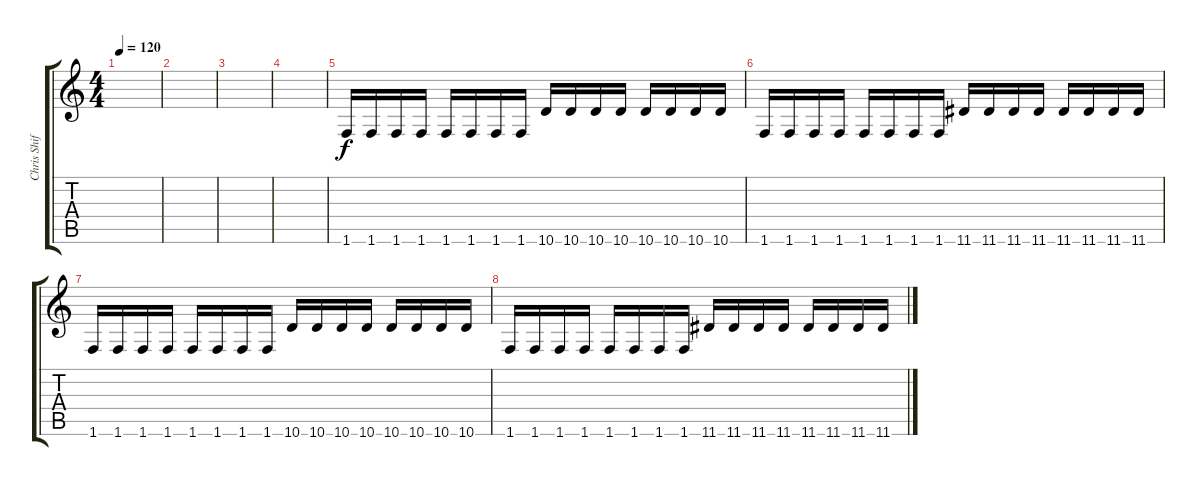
\track ("Chris Shiflett" "Chris Shif") {instrument distortionguitar}
\staff {score tabs}
\tuning (E4 B3 G3 D3 A2 E2) {hide}
\ts (4 4)
\tempo 120
\clef g2
\ks c
|
|
|
|
1.6.16 1.6.16 1.6.16 1.6.16 1.6.16 1.6.16 1.6.16 1.6.16 10.6.16 10.6.16 10.6.16 10.6.16 10.6.16 10.6.16 10.6.16 10.6.16 |
1.6.16 1.6.16 1.6.16 1.6.16 1.6.16 1.6.16 1.6.16 1.6.16 11.6.16 11.6.16 11.6.16 11.6.16 11.6.16 11.6.16 11.6.16 11.6.16 |
1.6.16 1.6.16 1.6.16 1.6.16 1.6.16 1.6.16 1.6.16 1.6.16 10.6.16 10.6.16 10.6.16 10.6.16 10.6.16 10.6.16 10.6.16 10.6.16 |
1.6.16 1.6.16 1.6.16 1.6.16 1.6.16 1.6.16 1.6.16 1.6.16 11.6.16 11.6.16 11.6.16 11.6.16 11.6.16 11.6.16 11.6.16 11.6.16
